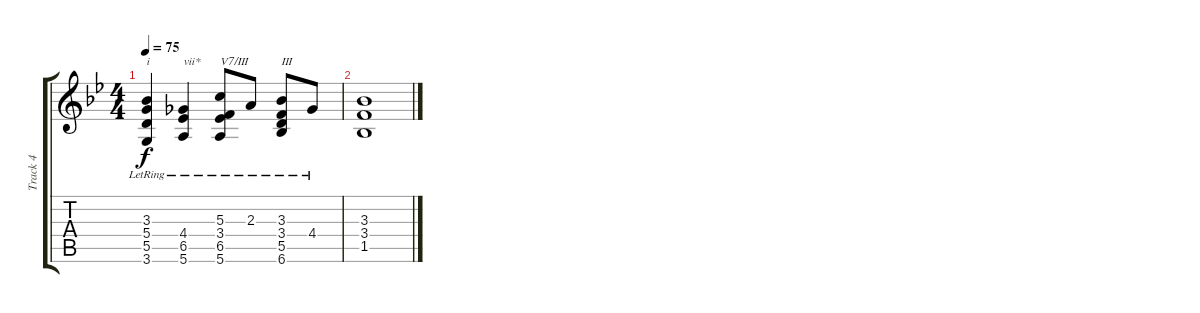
\track ("Track 4" "Track 4") {instrument overdrivenguitar}
\staff {score tabs}
\tuning (E4 B3 G3 D3 A2 E2) {hide}
\ts (4 4)
\tempo 75
\clef g2
\ks bb
(3.3{lr} 5.4{lr} 5.5{lr} 3.6{lr}).4{txt "i" dy f} (4.4{lr} 6.5{lr} 5.6{lr}).4{txt "vii*"} (5.3{lr} 3.4{lr} 6.5{lr} 5.6{lr}).8{txt "V7/III"} 2.3{lr}.8 (3.3{lr} 3.4{lr} 5.5{lr} 6.6{lr}).8{txt "III"} 4.4{lr}.8 |
(3.3 3.4 1.5).1
